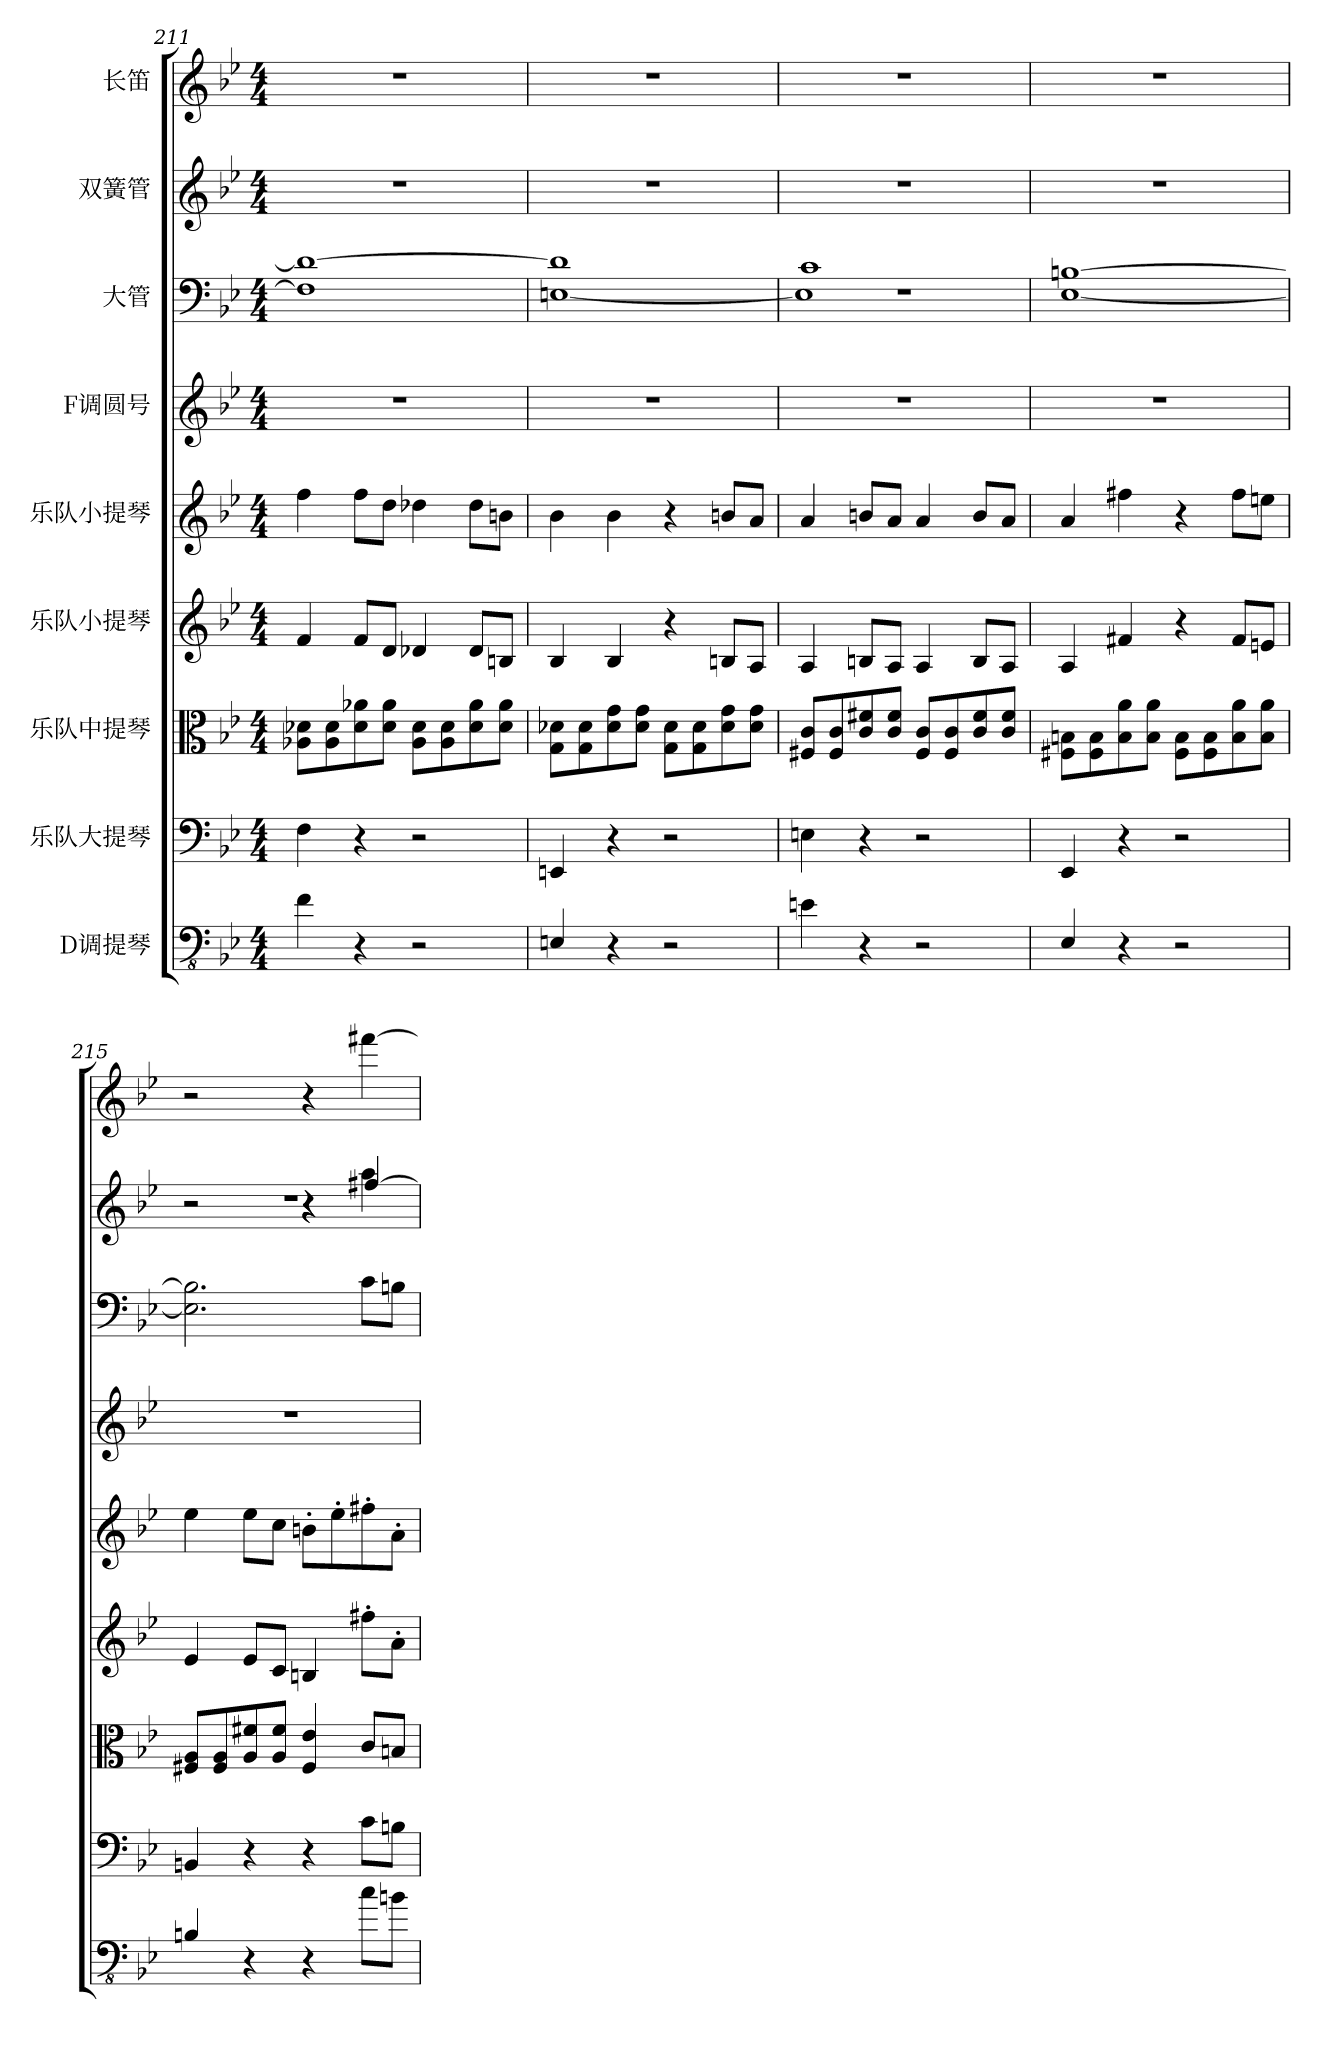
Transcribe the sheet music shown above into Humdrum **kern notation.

**kern	**kern	**kern	**kern	**kern	**kern	**kern	**kern	**kern
*part9	*part8	*part7	*part6	*part5	*part4	*part3	*part2	*part1
*staff9	*staff8	*staff7	*staff6	*staff5	*staff4	*staff3	*staff2	*staff1
*I"D调提琴	*I"乐队大提琴	*I"乐队中提琴	*I"乐队小提琴	*I"乐队小提琴	*I"F调圆号	*I"大管	*I"双簧管	*I"长笛
*clefFv4	*clefF4	*clefC3	*clefG2	*clefG2	*clefG2	*clefF4	*clefG2	*clefG2
*ITrd7c12	*	*	*	*	*ITrd4c7	*	*	*
*k[b-e-]	*k[b-e-]	*k[b-e-]	*k[b-e-]	*k[b-e-]	*k[b-e-a-]	*k[b-e-]	*k[b-e-]	*k[b-e-]
*M4/4	*M4/4	*M4/4	*M4/4	*M4/4	*M4/4	*M4/4	*M4/4	*M4/4
=211	=211	=211	=211	=211	=211	=211	=211	=211
*	*	*	*	*	*	*^	*	*
4FF\	4F\	8A-X\ 8d-X\L	4f/	4ff\	1r	1d-_	1F]	1r	1r
.	.	8A-\ 8d-\	.	.	.	.	.	.	.
4r	4r	8d-\ 8a-X\	8f/L	8ff\L	.	.	.	.	.
.	.	8d-\ 8a-\J	8d/J	8dd\J	.	.	.	.	.
2r	2r	8A-\ 8d-\L	4d-X/	4dd-X\	.	.	.	.	.
.	.	8A-\ 8d-\	.	.	.	.	.	.	.
.	.	8d-\ 8a-\	8d-/L	8dd-\L	.	.	.	.	.
.	.	8d-\ 8a-\J	8Bn/J	8bn\J	.	.	.	.	.
!!LO:PB:g=z
=212	=212	=212	=212	=212	=212	=212	=212	=212	=212
4EEEn/	4EEn/	8G\ 8d-X\L	4B-/	4b-\	1r	1d-]	[1En	1r	1r
.	.	8G\ 8d-\	.	.	.	.	.	.	.
4r	4r	8d-\ 8g\	4B-/	4b-\	.	.	.	.	.
.	.	8d-\ 8g\J	.	.	.	.	.	.	.
2r	2r	8G\ 8d-\L	4r	4r	.	.	.	.	.
.	.	8G\ 8d-\	.	.	.	.	.	.	.
.	.	8d-\ 8g\	8Bn/L	8bn/L	.	.	.	.	.
.	.	8d-\ 8g\J	8A/J	8a/J	.	.	.	.	.
=213	=213	=213	=213	=213	=213	=213	=213	=213	=213
*	*	*	*	*	*	*	*^	*	*
4EEn\	4En\	8F#X/ 8c/L	4A/	4a/	1r	1r	1c	1E]	1r	1r
.	.	8F#/ 8c/	.	.	.	.	.	.	.	.
4r	4r	8c/ 8f#X/	8Bn/L	8bn/L	.	.	.	.	.	.
.	.	8c/ 8f#/J	8A/J	8a/J	.	.	.	.	.	.
2r	2r	8F#/ 8c/L	4A/	4a/	.	.	.	.	.	.
.	.	8F#/ 8c/	.	.	.	.	.	.	.	.
.	.	8c/ 8f#/	8B/L	8b/L	.	.	.	.	.	.
.	.	8c/ 8f#/J	8A/J	8a/J	.	.	.	.	.	.
*	*	*	*	*	*	*v	*v	*v	*	*
=214	=214	=214	=214	=214	=214	=214	=214	=214
4EEE-/	4EE-/	8F#X\ 8Bn\L	4A/	4a/	1r	[1E- [1Bn	1r	1r
.	.	8F#\ 8B\	.	.	.	.	.	.
4r	4r	8B\ 8a\	4f#X/	4ff#X\	.	.	.	.
.	.	8B\ 8a\J	.	.	.	.	.	.
2r	2r	8F#\ 8B\L	4r	4r	.	.	.	.
.	.	8F#\ 8B\	.	.	.	.	.	.
.	.	8B\ 8a\	8f#/L	8ff#\L	.	.	.	.
.	.	8B\ 8a\J	8en/J	8een\J	.	.	.	.
=215	=215	=215	=215	=215	=215	=215	=215	=215
*	*	*	*	*	*	*	*^	*
*	*	*	*	*	*	*	*	*^	*
4BBBn/	4BBn/	8F#X/ 8A/L	4e-/	4ee-\	1r	2.E-\] 2.B\]	1r	2r	2r	2r
.	.	8F#/ 8A/	.	.	.	.	.	.	.	.
4r	4r	8A/ 8f#X/	8e-/L	8ee-\L	.	.	.	.	.	.
.	.	8A/ 8f#/J	8c/J	8cc\J	.	.	.	.	.	.
4r	4r	4F#/ 4e-/	4Bn/	8bn'\L	.	.	.	4r	4r	4r
.	.	.	.	8ee-'\	.	.	.	.	.	.
8C\L	8c\L	8c/L	8ff#X'\L	8ff#X'\	.	8c\L	.	4aa\	[4ff#X/	[4fff#X\
8BBn\J	8Bn\J	8Bn/J	8a'\J	8a'\J	.	8Bn\J	.	.	.	.
*	*	*	*	*	*	*	*v	*v	*v	*
=	=	=	=	=	=	=	=	=
*-	*-	*-	*-	*-	*-	*-	*-	*-
